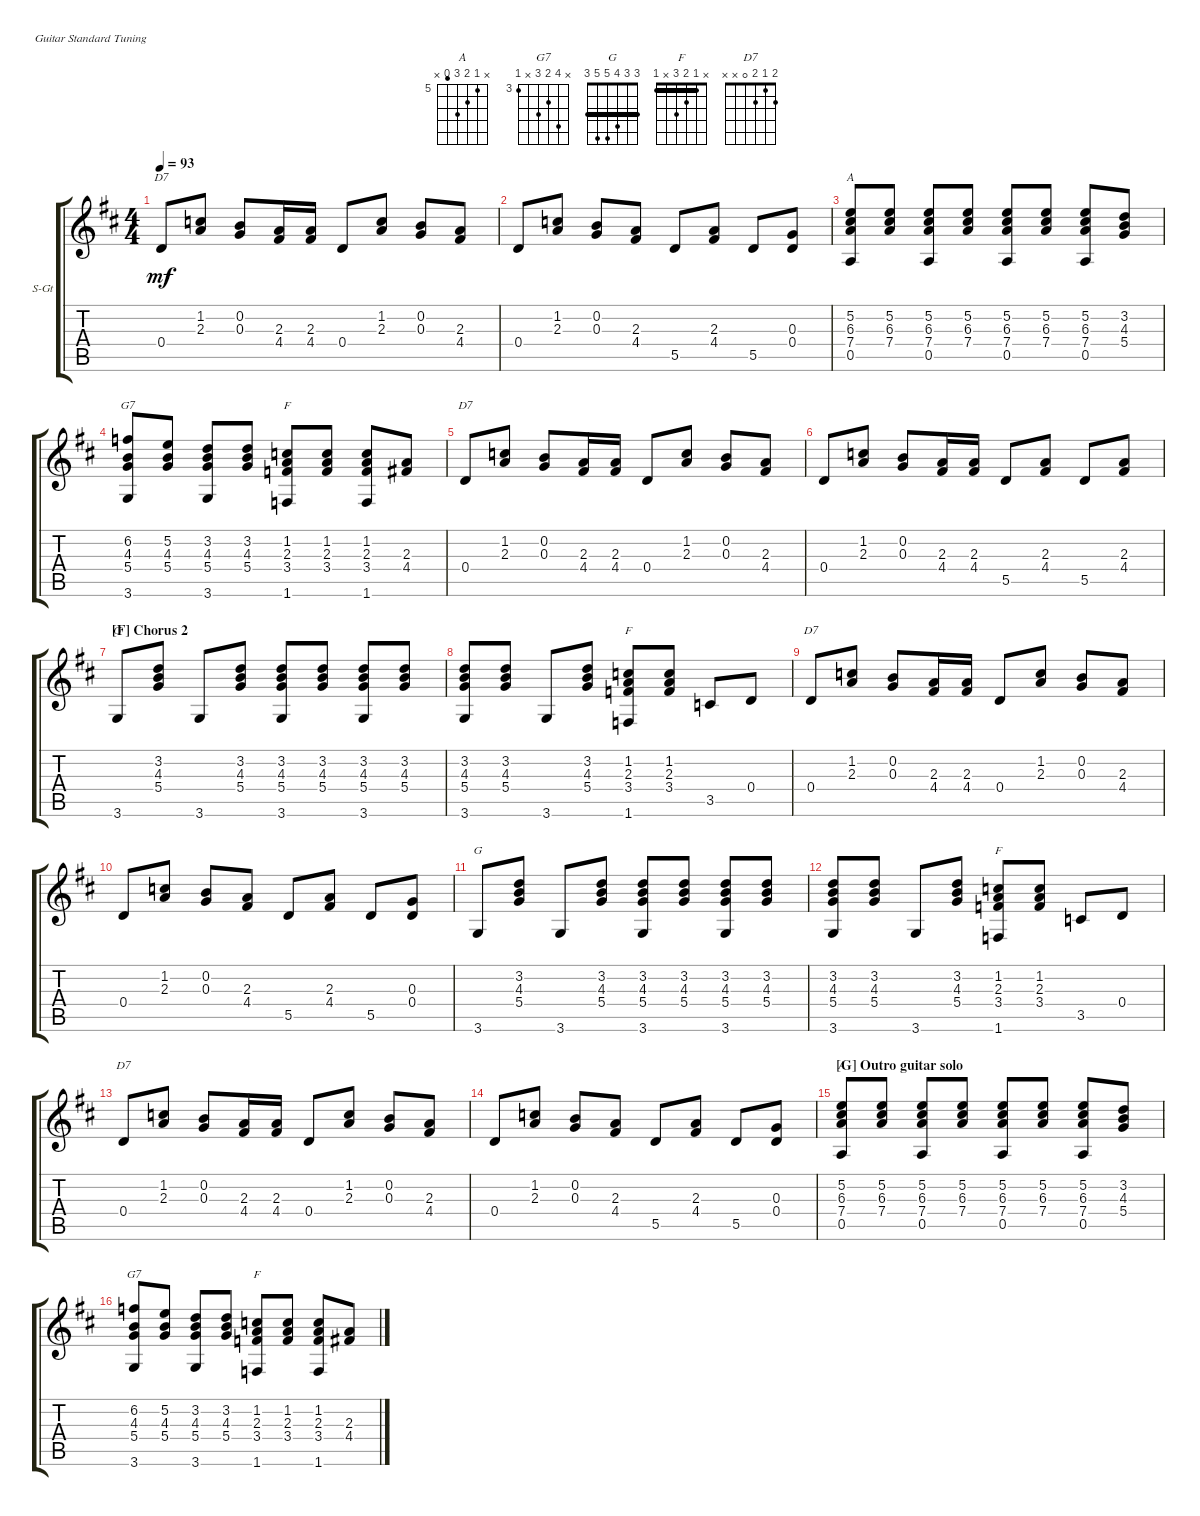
\defaultSystemsLayout 4
\bracketExtendMode groupsimilarinstruments
\firstSystemTrackNameOrientation horizontal
\otherSystemsTrackNameOrientation horizontal
\track ("Piano arranged for guitar" "S-Gt") {instrument acousticguitarsteel}
\staff {score tabs}
\tuning (E4 B3 G3 D3 A2 E2)
\chord ("A" x 5 6 7 4 x) {firstfret 5}
\chord ("G7" x 6 4 5 x 3) {firstfret 3}
\chord ("G" 3 3 4 5 5 3) {barre (3 3)}
\chord ("F" 1 1 2 3 3 1) {barre (1 1)}
\chord ("D7" 2 1 2 0 x x)
\chord ("F" x 1 2 3 x 1) {barre 1}
\ts (4 4)
\tempo 93
\clef g2
\ks d
0.4.8{ch "D7" dy mf} (2.3 1.2).8 (0.2 0.3).8 (2.3 4.4).16 (4.4 2.3).16 0.4.8 (1.2 2.3).8 (0.3 0.2).8 (2.3 4.4).8 |
0.4.8 (1.2 2.3).8 (0.3 0.2).8 (2.3 4.4).8 5.5.8 (2.3 4.4).8 5.5.8 (0.3 0.4).8 |
(0.5 7.4 6.3 5.2).8{ch "A"} (7.4 6.3 5.2).8 (0.5 7.4 6.3 5.2).8 (7.4 6.3 5.2).8 (0.5 7.4 6.3 5.2).8 (7.4 6.3 5.2).8 (0.5 7.4 6.3 5.2).8 (5.4 3.2 4.3).8 |
(4.3 6.2 3.6 5.4).8{ch "G7"} (5.2 4.3 5.4).8 (4.3 3.2 5.4 3.6).8 (4.3 5.4 3.2).8 (3.4 2.3 1.2 1.6).8{ch "F"} (3.4 1.2 2.3).8 (3.4 2.3 1.2 1.6).8 (4.4 2.3).8 |
0.4.8{ch "D7"} (2.3 1.2).8 (0.2 0.3).8 (2.3 4.4).16 (2.3 4.4).16 0.4.8 (1.2 2.3).8 (0.3 0.2).8 (2.3 4.4).8 |
0.4.8 (2.3 1.2).8 (0.2 0.3).8 (2.3 4.4).16 (4.4 2.3).16 5.5.8 (2.3 4.4).8 5.5.8 (2.3 4.4).8 |
\section ("F" "Chorus 2")
3.6.8{ch "G"} (5.4 4.3 3.2).8 3.6.8 (5.4 4.3 3.2).8 (3.2 4.3 5.4 3.6).8 (3.2 4.3 5.4).8 (3.2 4.3 5.4 3.6).8 (3.2 4.3 5.4).8 |
(3.6 5.4 4.3 3.2).8 (3.2 5.4 4.3).8 3.6.8 (4.3 3.2 5.4).8 (1.6 3.4 2.3 1.2).8{ch "F"} (1.2 2.3 3.4).8 3.5.8 0.4.8 |
0.4.8{ch "D7"} (2.3 1.2).8 (0.2 0.3).8 (2.3 4.4).16 (4.4 2.3).16 0.4.8 (1.2 2.3).8 (0.3 0.2).8 (2.3 4.4).8 |
0.4.8 (1.2 2.3).8 (0.3 0.2).8 (2.3 4.4).8 5.5.8 (2.3 4.4).8 5.5.8 (0.3 0.4).8 |
3.6.8{ch "G"} (5.4 4.3 3.2).8 3.6.8 (5.4 4.3 3.2).8 (3.2 4.3 5.4 3.6).8 (3.2 4.3 5.4).8 (3.2 4.3 5.4 3.6).8 (3.2 4.3 5.4).8 |
(3.6 5.4 4.3 3.2).8 (3.2 5.4 4.3).8 3.6.8 (4.3 3.2 5.4).8 (1.6 3.4 2.3 1.2).8{ch "F"} (1.2 2.3 3.4).8 3.5.8 0.4.8 |
0.4.8{ch "D7"} (2.3 1.2).8 (0.2 0.3).8 (2.3 4.4).16 (4.4 2.3).16 0.4.8 (1.2 2.3).8 (0.3 0.2).8 (2.3 4.4).8 |
0.4.8 (1.2 2.3).8 (0.3 0.2).8 (2.3 4.4).8 5.5.8 (2.3 4.4).8 5.5.8 (0.3 0.4).8 |
\section ("G" "Outro guitar solo")
(0.5 7.4 6.3 5.2).8{ch "A"} (7.4 6.3 5.2).8 (0.5 7.4 6.3 5.2).8 (7.4 6.3 5.2).8 (0.5 7.4 6.3 5.2).8 (7.4 6.3 5.2).8 (0.5 7.4 6.3 5.2).8 (5.4 3.2 4.3).8 |
(4.3 6.2 3.6 5.4).8{ch "G7"} (5.2 4.3 5.4).8 (4.3 3.2 5.4 3.6).8 (4.3 5.4 3.2).8 (3.4 2.3 1.2 1.6).8{ch "F"} (3.4 1.2 2.3).8 (3.4 2.3 1.2 1.6).8 (4.4 2.3).8
